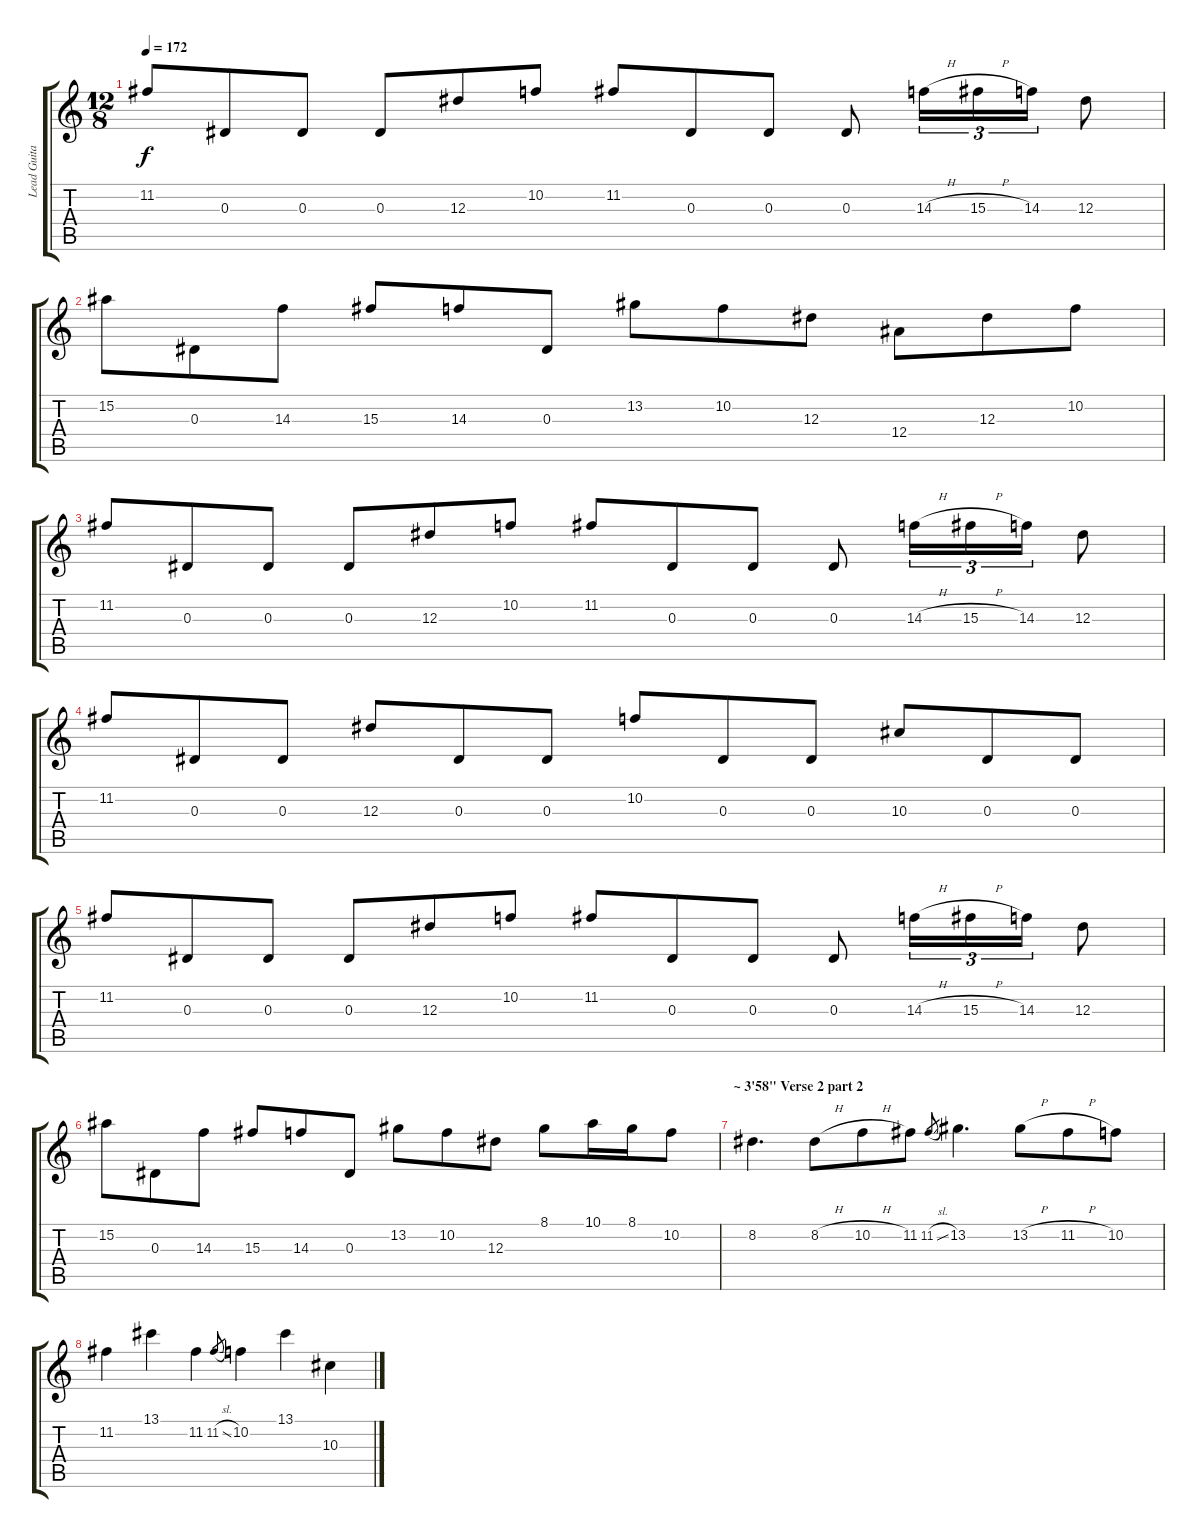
\track ("Lead Guitar - Alex Kautz" "Lead Guita") {instrument distortionguitar}
\staff {score tabs}
\tuning (C4 G3 Eb3 Bb2 F2 C2) {hide}
\ts (12 8)
\tempo 172
\clef g2
\ks c
11.2.8{dy f} 0.3.8 0.3.8 0.3.8 12.3.8 10.2.8 11.2.8 0.3.8 0.3.8 0.3.8 14.3{h}.16{tu (3 2)} 15.3{h}.16{tu (3 2)} 14.3.16{tu (3 2)} 12.3.8 |
15.2.8 0.3.8 14.3.8 15.3.8 14.3.8 0.3.8 13.2.8 10.2.8 12.3.8 12.4.8 12.3.8 10.2.8 |
11.2.8 0.3.8 0.3.8 0.3.8 12.3.8 10.2.8 11.2.8 0.3.8 0.3.8 0.3.8 14.3{h}.16{tu (3 2)} 15.3{h}.16{tu (3 2)} 14.3.16{tu (3 2)} 12.3.8 |
11.2.8 0.3.8 0.3.8 12.3.8 0.3.8 0.3.8 10.2.8 0.3.8 0.3.8 10.3.8 0.3.8 0.3.8 |
11.2.8 0.3.8 0.3.8 0.3.8 12.3.8 10.2.8 11.2.8 0.3.8 0.3.8 0.3.8 14.3{h}.16{tu (3 2)} 15.3{h}.16{tu (3 2)} 14.3.16{tu (3 2)} 12.3.8 |
15.2.8 0.3.8 14.3.8 15.3.8 14.3.8 0.3.8 13.2.8 10.2.8 12.3.8 8.1.8 10.1.16 8.1.16 10.2.8 |
\section ("" "~ 3'58\" Verse 2 part 2")
8.2.4{d} 8.2{h}.8 10.2{h}.8 11.2.8 11.2{sl}.8{gr} 13.2.4{d} 13.2{h}.8 11.2{h}.8 10.2.8 |
11.2.4 13.1.4 11.2.4 11.2{sl}.8{gr} 10.2.4 13.1.4 10.3.4
